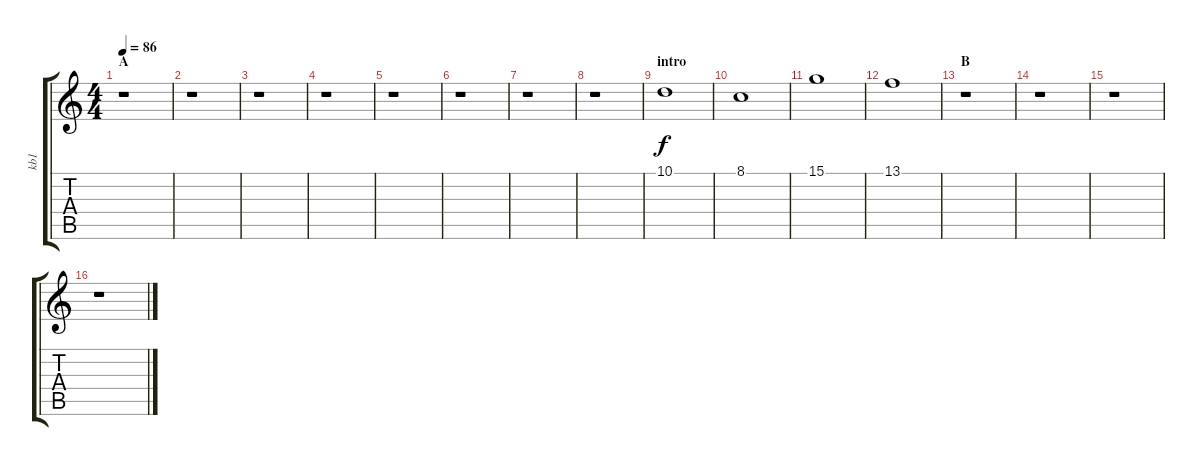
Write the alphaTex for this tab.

\track ("kb1" "kb1") {instrument choiraahs}
\staff {score tabs}
\tuning (E4 B3 G3 D3 A2 E2) {hide}
\ts (4 4)
\section ("" "A")
\tempo 86
\clef g2
\ks c
r.1{dy f} |
r.1 |
r.1 |
r.1 |
r.1 |
r.1 |
r.1 |
r.1 |
\section ("" "intro")
10.1.1 |
8.1.1 |
15.1.1 |
13.1.1 |
\section ("" "B")
r.1 |
r.1 |
r.1 |
r.1
